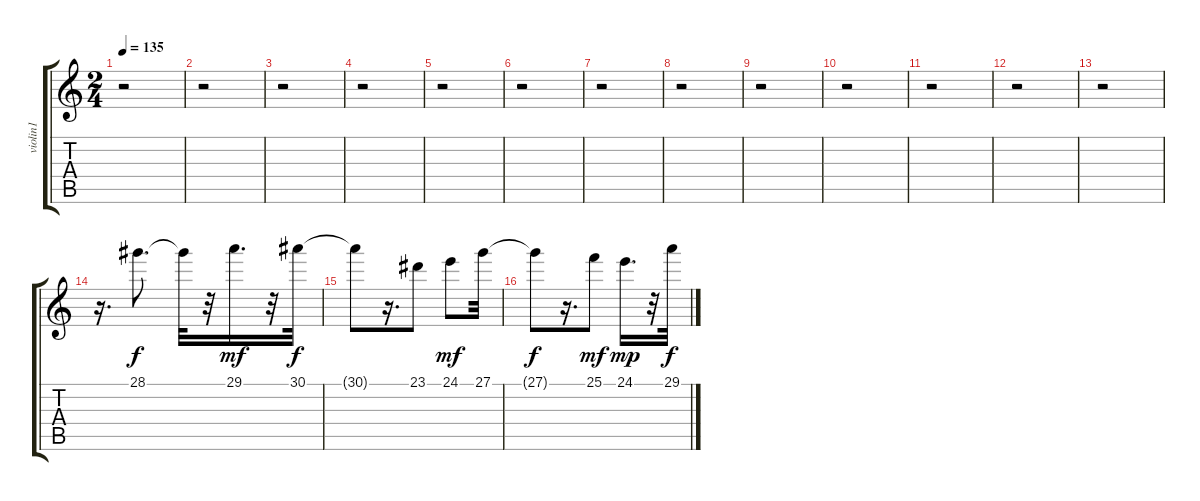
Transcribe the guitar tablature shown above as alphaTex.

\track ("violin1" "violin1") {instrument stringensemble1}
\staff {score tabs}
\tuning (E4 B3 G3 D3 A2 E2) {hide}
\ts (2 4)
\tempo 135
\clef g2
\ks c
r.2{dy f} |
r.2 |
r.2 |
r.2 |
r.2 |
r.2 |
r.2 |
r.2 |
r.2 |
r.2 |
r.2 |
r.2 |
r.2 |
r.16{d} 28.1.8{d} 28.1{t}.32 r.32 29.1.16{d dy mf} r.32 30.1.32{dy f} |
30.1{t}.8 r.16{d} 23.1.8 24.1.8{dy mf} 27.1.32 |
27.1{t}.8{dy f} r.16{d} 25.1.8{dy mf} 24.1.16{d dy mp} r.32 29.1.32{dy f}
